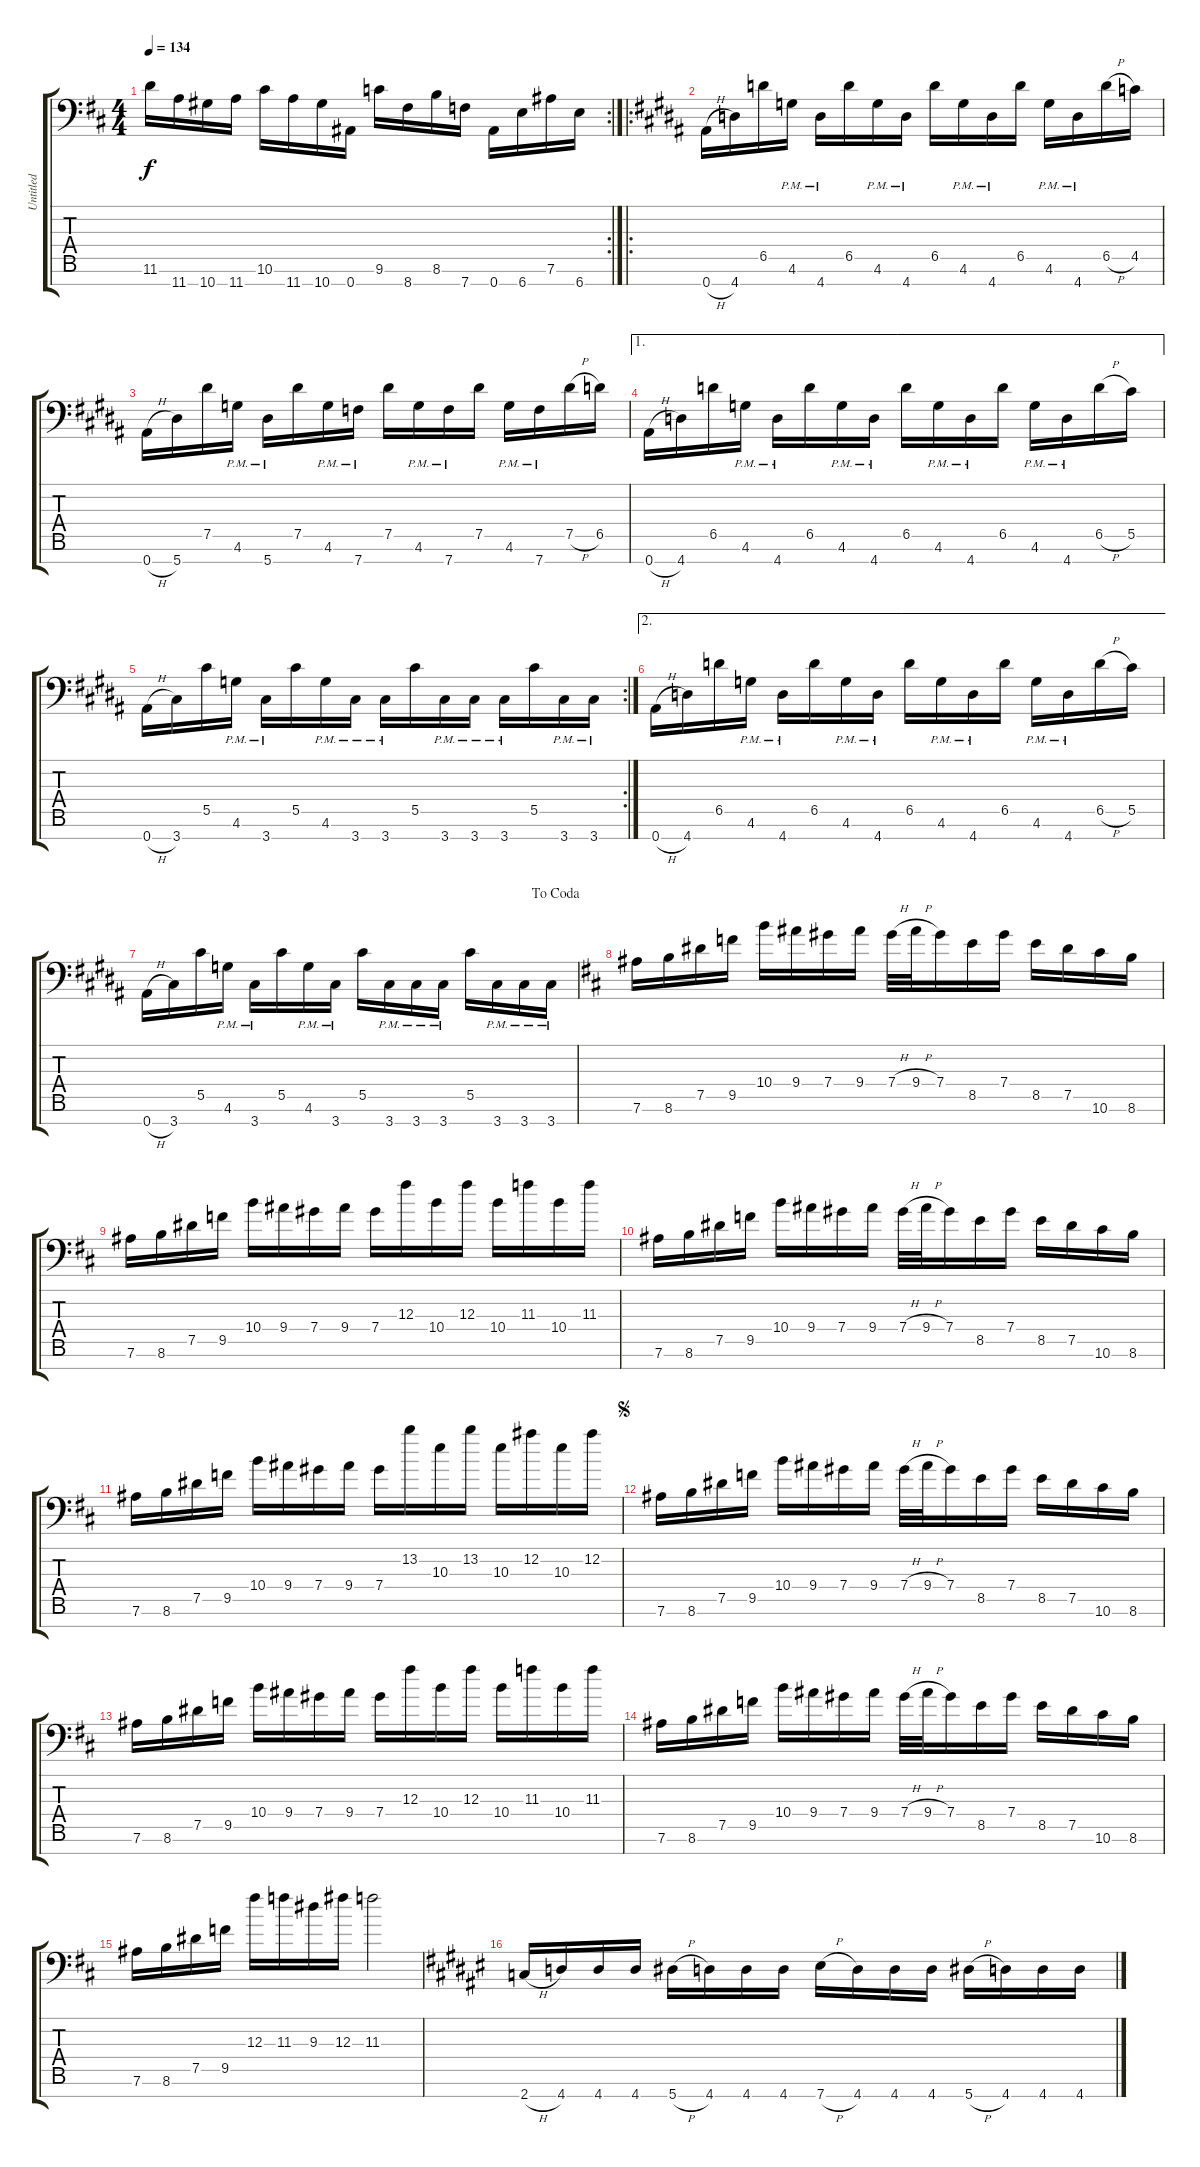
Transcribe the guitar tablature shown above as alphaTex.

\track ("Untitled" "Untitled") {instrument distortionguitar}
\staff {score tabs}
\tuning (Eb4 Bb3 Gb3 Db3 Ab2 Eb2 Bb1) {hide}
\rc 2
\ts (4 4)
\tempo 134
\clef f4
\ks d
11.6.16{dy f} 11.7.16 10.7.16 11.7.16 10.6.16 11.7.16 10.7.16 0.7.16 9.6.16 8.7.16 8.6.16 7.7.16 0.7.16 6.7.16 7.6.16 6.7.16 |
\ro
\ks b
0.7{h}.16 4.7.16 6.5.16 4.6{pm}.16 4.7{pm}.16 6.5.16 4.6{pm}.16 4.7{pm}.16 6.5.16 4.6{pm}.16 4.7{pm}.16 6.5.16 4.6{pm}.16 4.7{pm}.16 6.5{h}.16 4.5.16 |
0.7{h}.16 5.7.16 7.5.16 4.6{pm}.16 5.7{pm}.16 7.5.16 4.6{pm}.16 7.7{pm}.16 7.5.16 4.6{pm}.16 7.7{pm}.16 7.5.16 4.6{pm}.16 7.7{pm}.16 7.5{h}.16 6.5.16 |
\ae 1
0.7{h}.16 4.7.16 6.5.16 4.6{pm}.16 4.7{pm}.16 6.5.16 4.6{pm}.16 4.7{pm}.16 6.5.16 4.6{pm}.16 4.7{pm}.16 6.5.16 4.6{pm}.16 4.7{pm}.16 6.5{h}.16 5.5.16 |
\rc 2
0.7{h}.16 3.7.16 5.5.16 4.6{pm}.16 3.7{pm}.16 5.5.16 4.6{pm}.16 3.7{pm}.16 3.7{pm}.16 5.5.16 3.7{pm}.16 3.7{pm}.16 3.7{pm}.16 5.5.16 3.7{pm}.16 3.7{pm}.16 |
\ae 2
0.7{h}.16 4.7.16 6.5.16 4.6{pm}.16 4.7{pm}.16 6.5.16 4.6{pm}.16 4.7{pm}.16 6.5.16 4.6{pm}.16 4.7{pm}.16 6.5.16 4.6{pm}.16 4.7{pm}.16 6.5{h}.16 5.5.16 |
\jump dacoda
0.7{h}.16 3.7.16 5.5.16 4.6{pm}.16 3.7{pm}.16 5.5.16 4.6{pm}.16 3.7{pm}.16 5.5.16 3.7{pm}.16 3.7{pm}.16 3.7{pm}.16 5.5.16 3.7{pm}.16 3.7{pm}.16 3.7{pm}.16 |
\ks d
7.6.16 8.6.16 7.5.16 9.5.16 10.4.16 9.4.16 7.4.16 9.4.16 7.4{h}.32 9.4{h}.32 7.4.16 8.5.16 7.4.16 8.5.16 7.5.16 10.6.16 8.6.16 |
7.6.16 8.6.16 7.5.16 9.5.16 10.4.16 9.4.16 7.4.16 9.4.16 7.4.16 12.3.16 10.4.16 12.3.16 10.4.16 11.3.16 10.4.16 11.3.16 |
7.6.16 8.6.16 7.5.16 9.5.16 10.4.16 9.4.16 7.4.16 9.4.16 7.4{h}.32 9.4{h}.32 7.4.16 8.5.16 7.4.16 8.5.16 7.5.16 10.6.16 8.6.16 |
7.6.16 8.6.16 7.5.16 9.5.16 10.4.16 9.4.16 7.4.16 9.4.16 7.4.16 13.2.16 10.3.16 13.2.16 10.3.16 12.2.16 10.3.16 12.2.16 |
\jump segno
7.6.16 8.6.16 7.5.16 9.5.16 10.4.16 9.4.16 7.4.16 9.4.16 7.4{h}.32 9.4{h}.32 7.4.16 8.5.16 7.4.16 8.5.16 7.5.16 10.6.16 8.6.16 |
7.6.16 8.6.16 7.5.16 9.5.16 10.4.16 9.4.16 7.4.16 9.4.16 7.4.16 12.3.16 10.4.16 12.3.16 10.4.16 11.3.16 10.4.16 11.3.16 |
7.6.16 8.6.16 7.5.16 9.5.16 10.4.16 9.4.16 7.4.16 9.4.16 7.4{h}.32 9.4{h}.32 7.4.16 8.5.16 7.4.16 8.5.16 7.5.16 10.6.16 8.6.16 |
7.6.16 8.6.16 7.5.16 9.5.16 12.3.16 11.3.16 9.3.16 12.3.16 11.3.2 |
\ks f#
2.7{h}.16 4.7.16 4.7.16 4.7.16 5.7{h}.16 4.7.16 4.7.16 4.7.16 7.7{h}.16 4.7.16 4.7.16 4.7.16 5.7{h}.16 4.7.16 4.7.16 4.7.16
